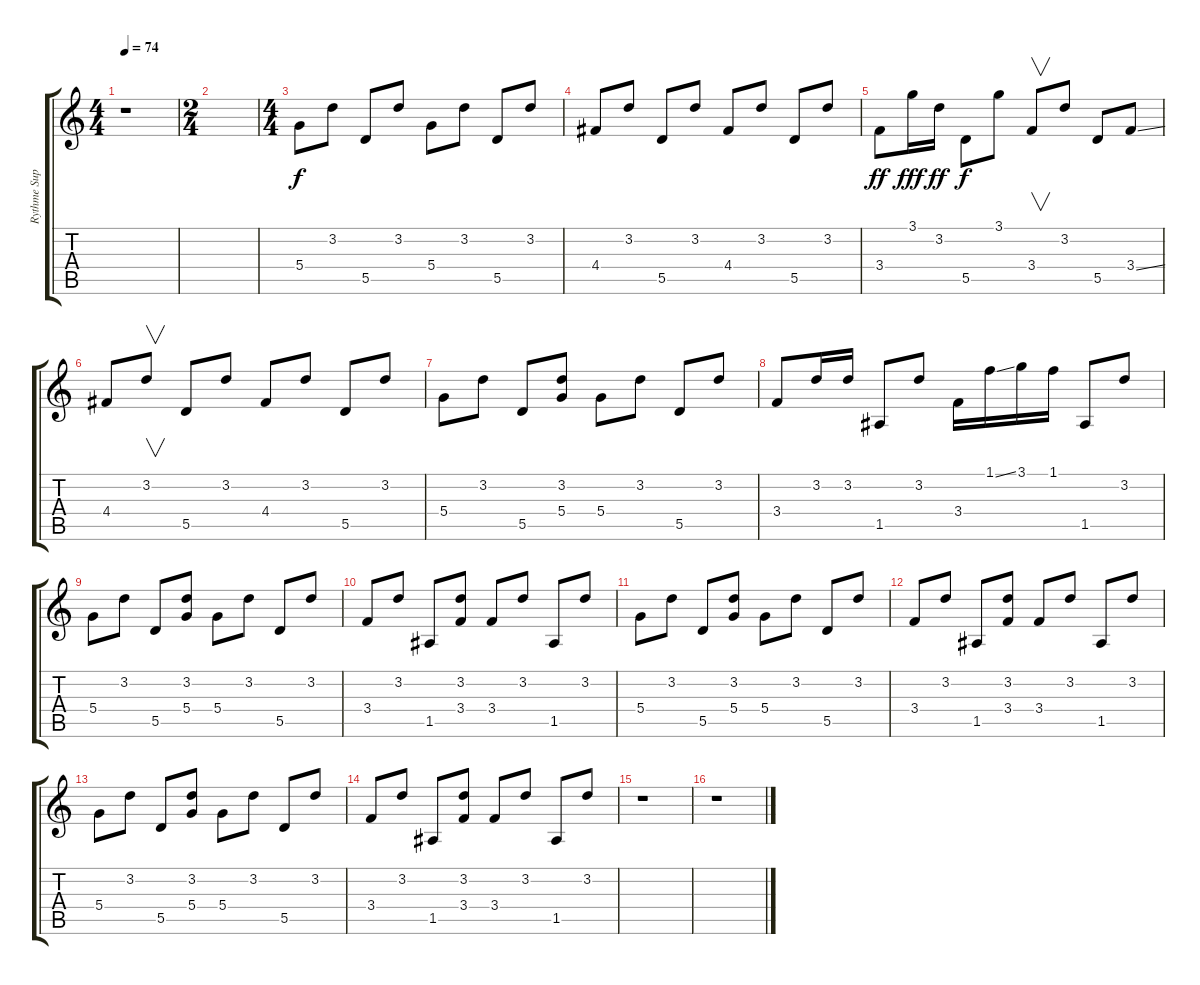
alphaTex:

\track ("Rythme Supplement" "Rythme Sup") {instrument acousticguitarsteel}
\staff {score tabs}
\tuning (E4 B3 G3 D3 A2 E2) {hide}
\ts (4 4)
\tempo 74
\clef g2
\ks c
r.1{dy f instrument acousticguitarsteel} |
\ts (2 4)
|
\ts (4 4)
5.4.8 3.2.8 5.5.8 3.2.8 5.4.8 3.2.8 5.5.8 3.2.8 |
4.4.8 3.2.8 5.5.8 3.2.8 4.4.8 3.2.8 5.5.8 3.2.8 |
3.4.8{dy ff} 3.1.16{dy fff} 3.2.16{dy ff} 5.5.8{dy f} 3.1.8 3.4.8{v} 3.2.8 5.5.8 3.4{ss}.8 |
4.4.8 3.2.8{v} 5.5.8 3.2.8 4.4.8 3.2.8 5.5.8 3.2.8 |
5.4.8 3.2.8 5.5.8 (3.2 5.4).8 5.4.8 3.2.8 5.5.8 3.2.8 |
3.4.8 3.2.16 3.2.16 1.5.8 3.2.8 3.4.16 1.1{ss}.16 3.1.16 1.1.16 1.5.8 3.2.8 |
5.4.8 3.2.8 5.5.8 (3.2 5.4).8 5.4.8 3.2.8 5.5.8 3.2.8 |
3.4.8 3.2.8 1.5.8 (3.2 3.4).8 3.4.8 3.2.8 1.5.8 3.2.8 |
5.4.8 3.2.8 5.5.8 (3.2 5.4).8 5.4.8 3.2.8 5.5.8 3.2.8 |
3.4.8 3.2.8 1.5.8 (3.2 3.4).8 3.4.8 3.2.8 1.5.8 3.2.8 |
5.4.8 3.2.8 5.5.8 (3.2 5.4).8 5.4.8 3.2.8 5.5.8 3.2.8 |
3.4.8 3.2.8 1.5.8 (3.2 3.4).8 3.4.8 3.2.8 1.5.8 3.2.8 |
r.1 |
r.1
